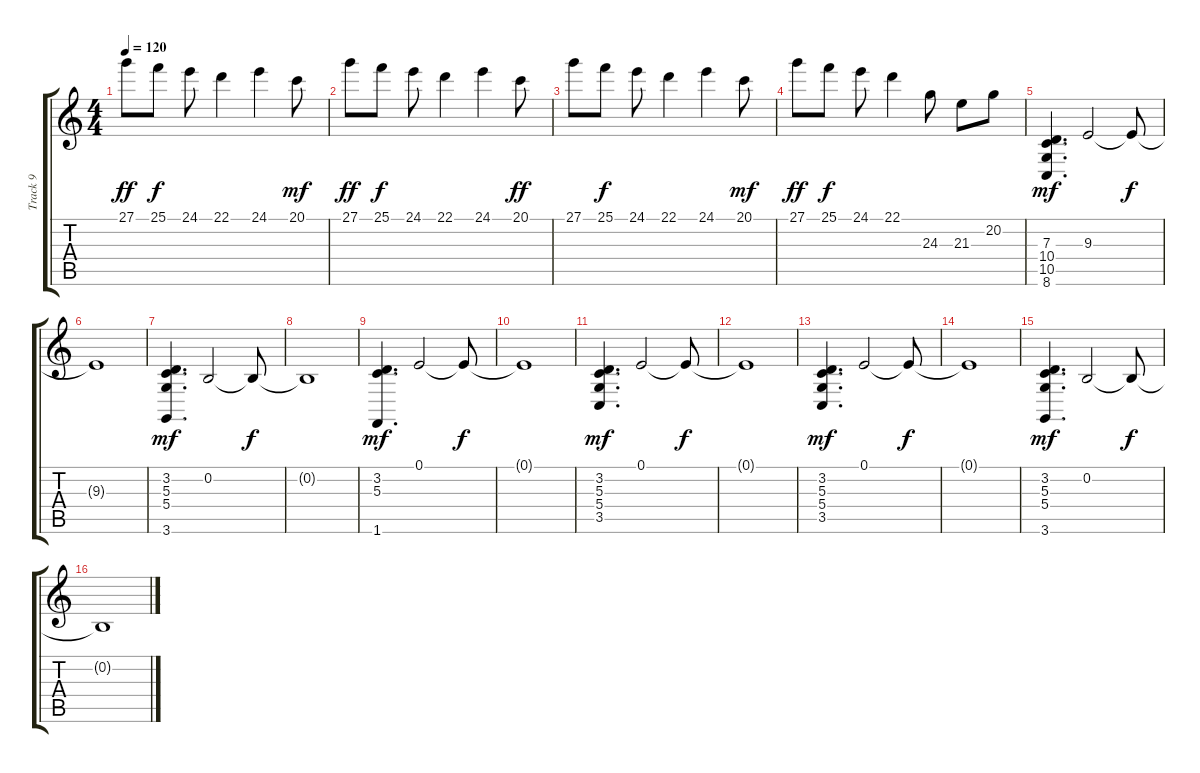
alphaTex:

\track ("Track 9" "Track 9") {instrument synthbrass1}
\staff {score tabs}
\tuning (E4 B3 G3 D3 A2 E2) {hide}
\ts (4 4)
\tempo 120
\clef g2
\ks c
27.1.8{dy ff} 25.1.8{dy f} 24.1.8 22.1.4 24.1.4 20.1.8{dy mf} |
27.1.8{dy ff} 25.1.8{dy f} 24.1.8 22.1.4 24.1.4 20.1.8{dy ff} |
27.1.8 25.1.8{dy f} 24.1.8 22.1.4 24.1.4 20.1.8{dy mf} |
27.1.8{dy ff} 25.1.8{dy f} 24.1.8 22.1.4 24.3.8 21.3.8 20.2.8 |
(7.3 10.4 10.5 8.6).4{d dy mf} 9.3.2 9.3{t}.8{dy f} |
9.3{t}.1 |
(3.2 5.3 5.4 3.6).4{d dy mf} 0.2.2 0.2{t}.8{dy f} |
0.2{t}.1 |
(3.2 5.3 1.6).4{d dy mf} 0.1.2 0.1{t}.8{dy f} |
0.1{t}.1 |
(3.2 5.3 5.4 3.5).4{d dy mf} 0.1.2 0.1{t}.8{dy f} |
0.1{t}.1 |
(3.2 5.3 5.4 3.5).4{d dy mf} 0.1.2 0.1{t}.8{dy f} |
0.1{t}.1 |
(3.2 5.3 5.4 3.6).4{d dy mf} 0.2.2 0.2{t}.8{dy f} |
0.2{t}.1
